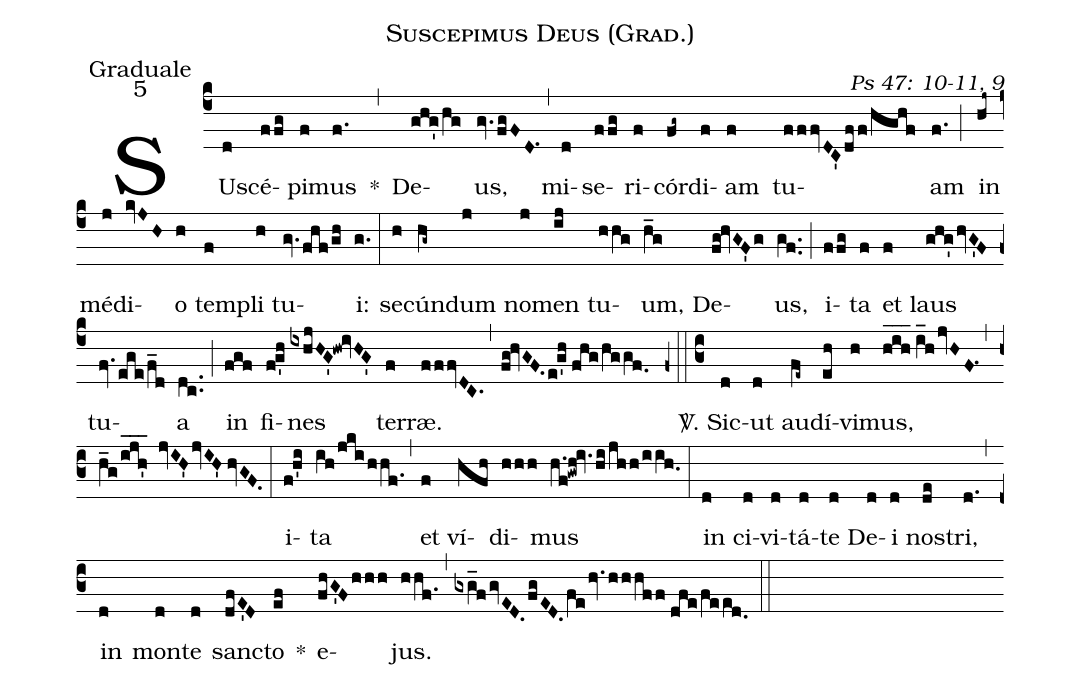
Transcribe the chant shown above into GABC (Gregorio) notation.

name: Suscepimus Deus (Grad.);
office-part: Graduale;
mode: 5;
commentary: Ps 47: 10-11, 9;
%%
(c4) SU(d)scé(ffg)pi(f)mus(f.) *(,) De(ghg'/hg)us,(gv./fgFD.1) (,) mi(d)se(ffg)ri(f)cór(fg~)di(f)am(f) tu(fffvDC'/dff/hghf)am(f.) (;) in(hj~) mé(j)di(kvJH)o(h) tem(f)pli(h) tu(gv./fhf/gh)i:(g.) (:)
se(h)cún(hg~)dum(j) no(j)men(ij) tu(hhg)um,(h_g) De(fg!hvGF'g)us,(gf..) (;) i(ffg)ta(f) et(f) laus(ghg'/hvG'F) tu(fv./ege/f_d)a(dc..) (;) in(fgf) fi(f!g'h)nes(ixhjHG'!hw!ivHG') ter(f)ræ.(fffvDC.) (,) (fg!hvGF.e!g'h//fhg/hggf.0) (z0::c3)
<sp>V/</sp>. Sic(d)ut(d) au(fe~)dí(eh)vi(h)mus,(h_i_h_2//i_h/jvHF.1) (,) (h_g/ijh'___ jvIH'/jvIH'//hvGF.) (:)
i(f!h'i)ta(ih/jki/hhf.) (,) et(f) ví(hfh)di(hhh)mus(h.f!gwh!iv./hi/jhh/iih.0) (:)
in(d) ci(d)vi(d)tá(d)te(d) De(d)i(d) nos(de)tri,(d.) (,) in(d) mon(d)te(d) sanc(dfE'D)to(ef) *() e(fhG'F/hhh)jus.(hhf.) (,) (gxg_f/gvED./fgED./fe/hv.hhhff//dfe/feed.0) (::)
